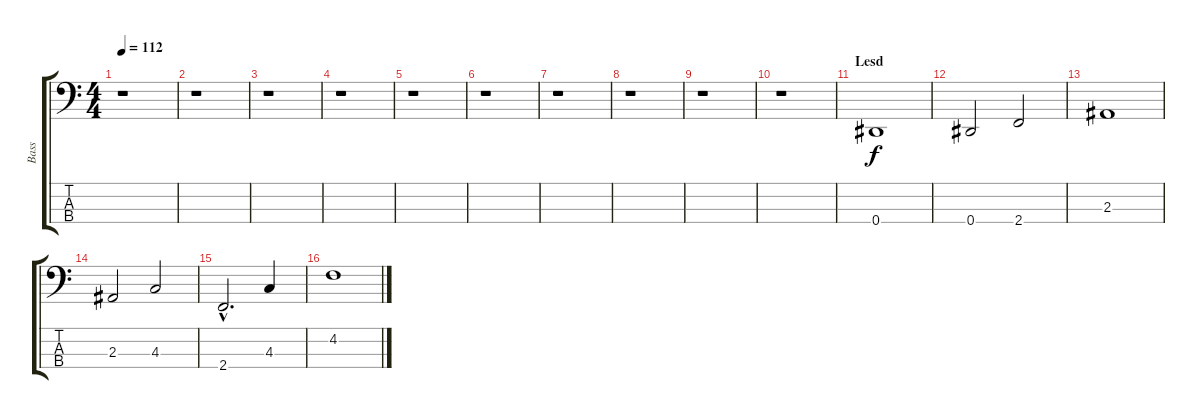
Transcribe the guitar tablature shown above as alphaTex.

\track ("Bass" "Bass") {instrument electricbassfinger}
\staff {score tabs}
\tuning (Gb2 Db2 Ab1 Eb1) {hide}
\ts (4 4)
\tempo 112
\clef f4
\ks c
r.1{dy f} |
r.1 |
r.1 |
r.1 |
r.1 |
r.1 |
r.1 |
r.1 |
r.1 |
r.1 |
\section ("" "Lesd")
0.4.1 |
0.4.2 2.4.2 |
2.3.1 |
2.3.2 4.3.2 |
2.4{hac}.2{d} 4.3.4 |
4.2.1
